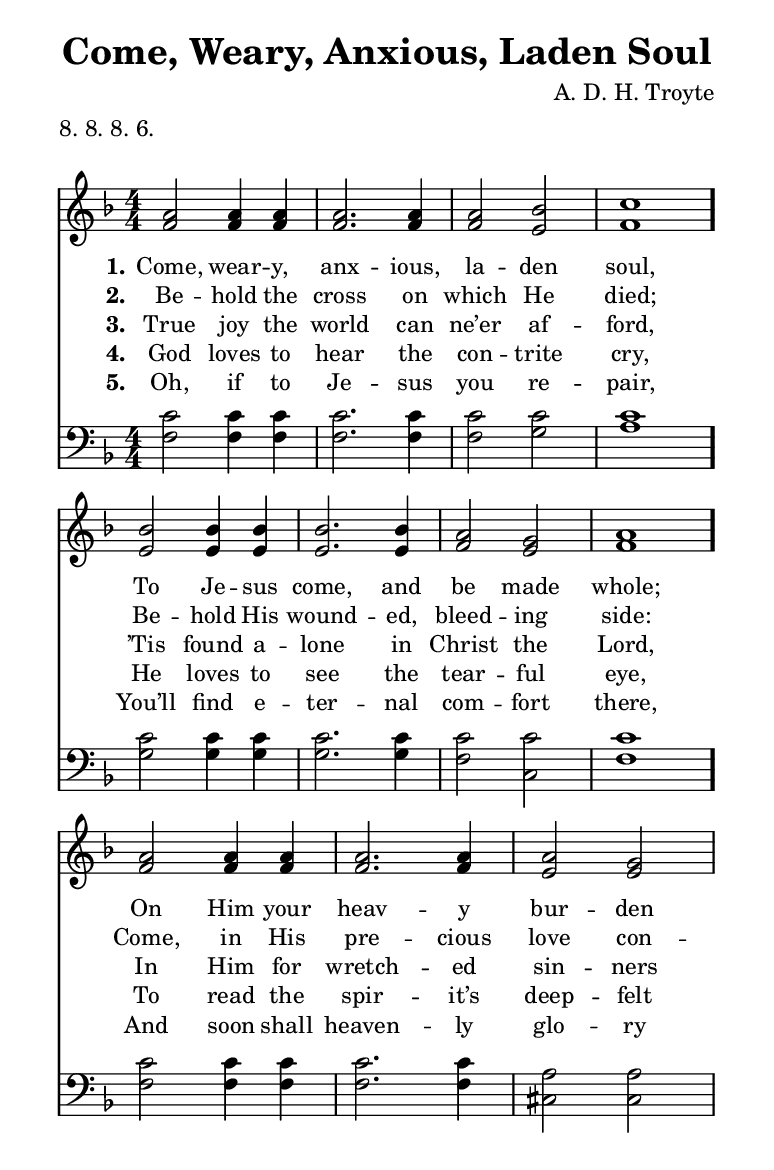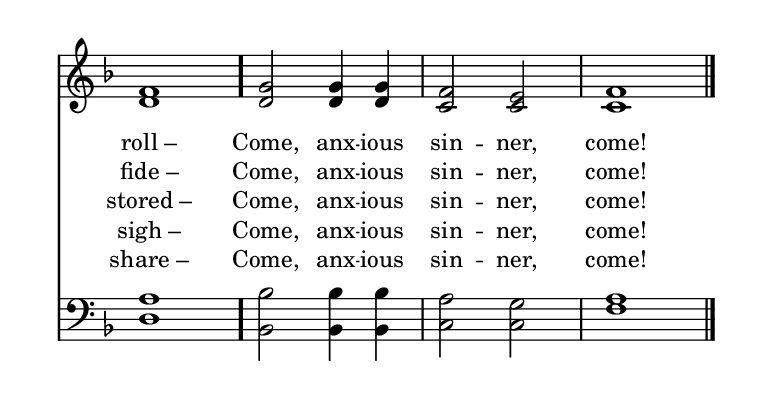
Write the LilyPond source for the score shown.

\include "common/global.ily"
\paper {
  \include "common/paper.ily"
  ragged-bottom = ##t
  ragged-last-bottom = ##t
  systems-per-page = ##f
  page-count = ##f
}

\header{
  %gospel
  hymnnumber = "8"
  title = "Come, Weary, Anxious, Laden Soul"
  tunename = "Troyte"
  meter = "8. 8. 8. 6."
  poet = ""
  composer = "A. D. H. Troyte"
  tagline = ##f
}

patternA = { c2 c4 c4 | c2. c4 | c2 c2 | c1 } % Line 1, 2, 3
patternB = { c2 c4 c4 | c2 c2  | c1    }      % Line 4

global = {
  \include "common/overrides.ily"
  \override Staff.TimeSignature.style = #'numbered
  \time 4/4
  \once \override Score.MetronomeMark.transparent = ##t
  \tempo 2 = 86
  \key f \major
  \autoBeamOff
}

notesSoprano = {
\global
\relative c'' {

  \changePitch \patternA { a a a       | a a     | a bes | c }
  \changePitch \patternA { bes bes bes | bes bes | a g   | a }
  \changePitch \patternA { a a a       | a a     | a g   | f }
  \changePitch \patternB { g g g       | f e     | f     }
	\bar "|."

}
}

notesAlto = {
\global
\relative e' {

  \changePitch \patternA { f f f | f f | f e | f }
  \changePitch \patternA { e e e | e e | f e | f }
  \changePitch \patternA { f f f | f f | e e | d }
  \changePitch \patternB { d d d | c c | c   }

}
}

notesTenor = {
\global
\relative a {

  \changePitch \patternA { c c c       | c c | c c | c }
  \changePitch \patternA { c c c       | c c | c c | c }
  \changePitch \patternA { c c c       | c c | a a | a }
  \changePitch \patternB { bes bes bes | a g | a   }

}
}

notesBass = {
\global
\relative f {

  \changePitch \patternA { f f f       | f f | f g     | a }
  \changePitch \patternA { g g g       | g g | f c     | f }
  \changePitch \patternA { f f f       | f f | cis cis | d }
  \changePitch \patternB { bes bes bes | c c | f       }

}
}

wordsA = \lyricmode {
\set stanza = "1."

  Come, wear -- y, anx -- ious, la -- den soul, \bar "."
  To Je -- sus come, and be made whole; \bar "." \eogbreak
  On Him your heav -- y bur -- den roll_– \bar "."
  Come, anx -- ious sin -- ner, come! \bar "."

}

wordsB = \lyricmode {
\set stanza = "2."

  Be -- hold the cross on which He died;
  Be -- hold His wound -- ed, bleed -- ing side:
  Come, in His pre -- cious love con -- fide_–
  Come, anx -- ious sin -- ner, come!

}

wordsC = \lyricmode {
\set stanza = "3."

  True joy the world can ne’er af -- ford,
  ’Tis found a -- lone in Christ the Lord,
  In Him for wretch -- ed sin -- ners stored_–
  Come, anx -- ious sin -- ner, come!

}

wordsD = \lyricmode {
\set stanza = "4."

  God loves to hear the con -- trite cry,
  He loves to see the tear -- ful eye,
  To read the spir -- it’s deep -- felt sigh_–
  Come, anx -- ious sin -- ner, come!

}

wordsE = \lyricmode {
\set stanza = "5."

  Oh, if to Je -- sus you re -- pair,
  You’ll find e -- ter -- nal com -- fort there,
  And soon shall heaven -- ly glo -- ry share_–
  Come, anx -- ious sin -- ner, come!

}


\score {
  \context ChoirStaff <<
    \context Staff = upper <<
      \set Staff.autoBeaming = ##f
      \set ChoirStaff.systemStartDelimiter = #'SystemStartBar
      \set ChoirStaff.printPartCombineTexts = ##f
      \partcombine #'(2 . 11) \notesSoprano \notesAlto
      \context NullVoice = sopranos { \voiceOne << \notesSoprano >> }
      \context Lyrics = one   \lyricsto sopranos \wordsA
      \context Lyrics = two   \lyricsto sopranos \wordsB
      \context Lyrics = three \lyricsto sopranos \wordsC
      \context Lyrics = four  \lyricsto sopranos \wordsD
      \context Lyrics = five  \lyricsto sopranos \wordsE
    >>
    \context Staff = men <<
      \set Staff.autoBeaming = ##f
      \clef bass
      \set ChoirStaff.printPartCombineTexts = ##f
      \partcombine #'(2 . 11) \notesTenor \notesBass
    >>
  >>
  \layout {
    \include "common/layout.ily"
  }
  \midi{
    \include "common/midi.ily"
  }
}

\version "2.19.49"  % necessary for upgrading to future LilyPond versions.

% vi:set et ts=2 sw=2 ai nocindent syntax=lilypond:
